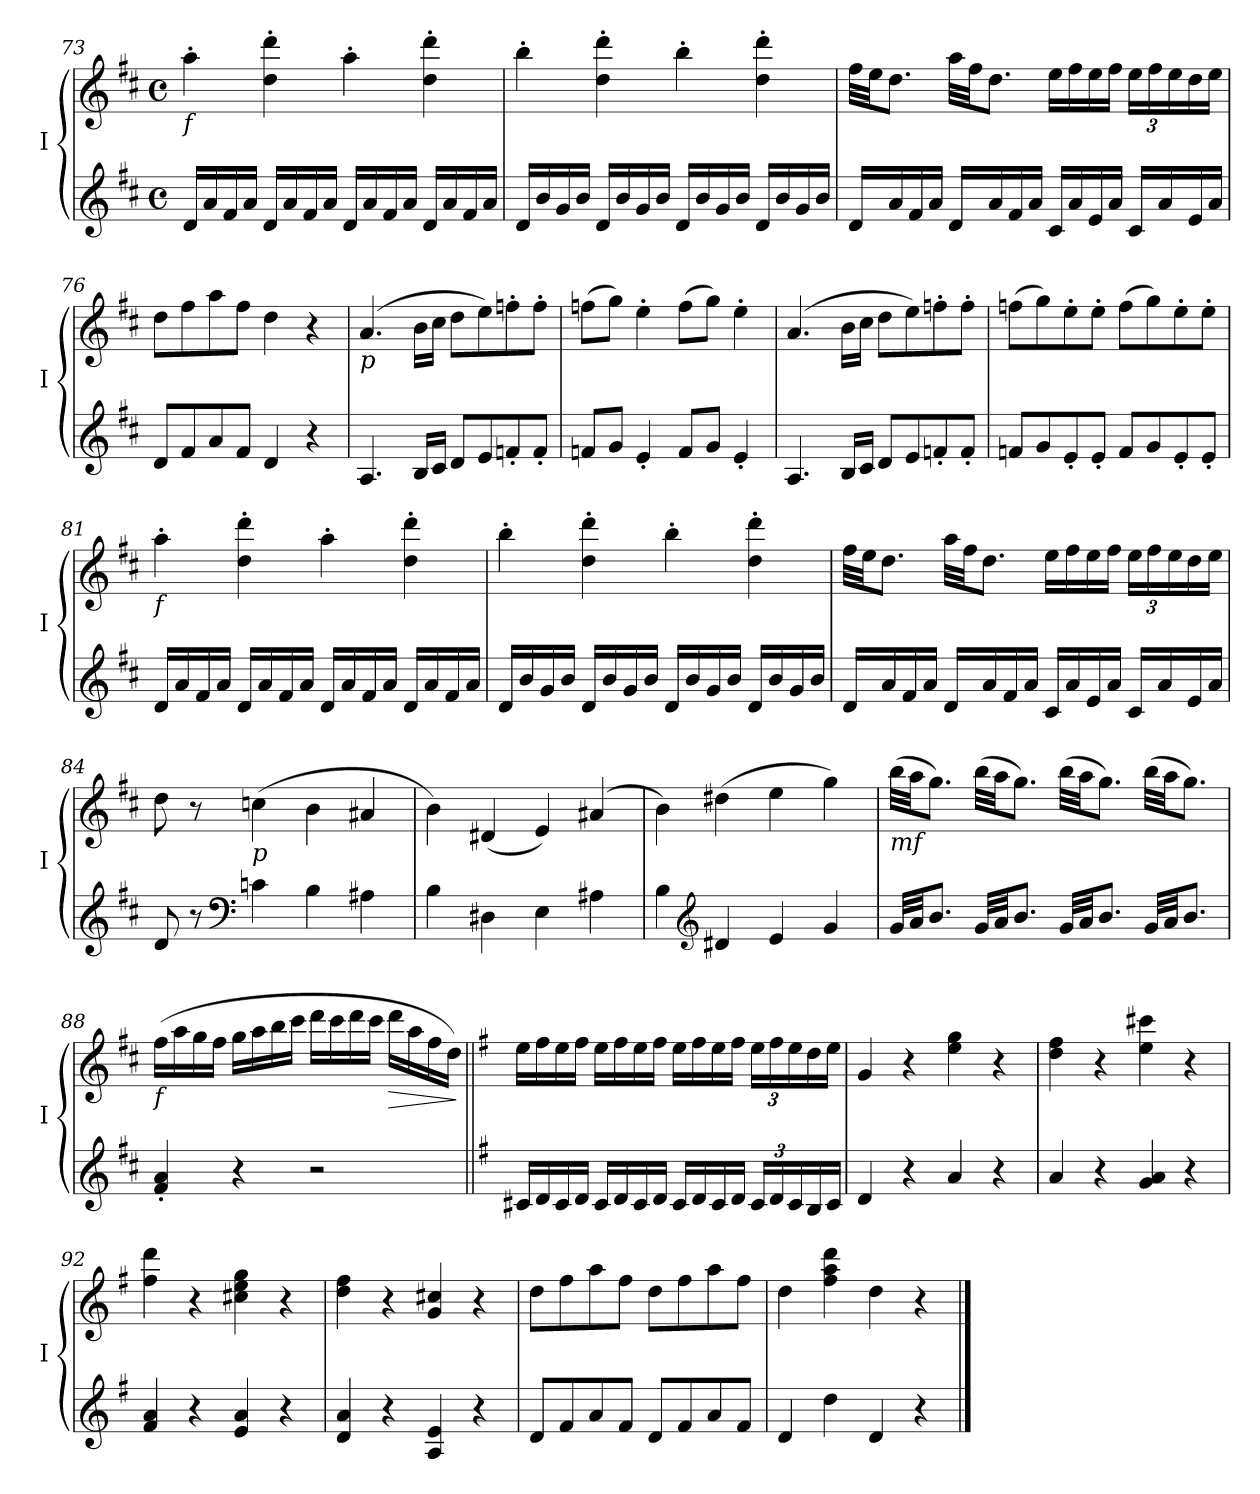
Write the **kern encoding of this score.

**kern	**kern	**dynam
*part1	*part1	*part1
*staff2	*staff1	*staff1/2
*I"I	*	*
*I'I	*	*
*clefG2	*clefG2	*
*k[f#c#]	*k[f#c#]	*
*M4/4	*M4/4	*
*met(c)	*met(c)	*
=73	=73	=73
!	!LO:TX:b:i:t=f	!
16d/LL	4aa'\	.
16a/	.	.
16f#/	.	.
16a/JJ	.	.
16d/LL	4dd\' 4ddd\'	.
16a/	.	.
16f#/	.	.
16a/JJ	.	.
16d/LL	4aa'\	.
16a/	.	.
16f#/	.	.
16a/JJ	.	.
16d/LL	4dd\' 4ddd\'	.
16a/	.	.
16f#/	.	.
16a/JJ	.	.
=74	=74	=74
16d/LL	4bb'\	.
16b/	.	.
16g/	.	.
16b/JJ	.	.
16d/LL	4dd\' 4ddd\'	.
16b/	.	.
16g/	.	.
16b/JJ	.	.
16d/LL	4bb'\	.
16b/	.	.
16g/	.	.
16b/JJ	.	.
16d/LL	4dd\' 4ddd\'	.
16b/	.	.
16g/	.	.
16b/JJ	.	.
=75	=75	=75
16d/LL	32ff#\LLL	.
.	32ee\JJ	.
16a/	8.dd\J	.
16f#/	.	.
16a/JJ	.	.
16d/LL	32aa\LLL	.
.	32ff#\JJ	.
16a/	8.dd\J	.
16f#/	.	.
16a/JJ	.	.
16c#/LL	16ee\LL	.
16a/	16ff#\	.
16e/	16ee\	.
16a/JJ	16ff#\JJ	.
*	*Xbrackettup	*
16c#/LL	24ee\LL	.
.	24ff#\	.
16a/	.	.
.	24ee\	.
16e/	16dd\	.
16a/JJ	16ee\JJ	.
=76	=76	=76
8d/L	8dd\L	.
8f#/	8ff#\	.
8a/	8aa\	.
8f#/J	8ff#\J	.
4d/	4dd\	.
4r	4r	.
=77	=77	=77
!	!LO:TX:b:i:t=p	!
4.A/	(>4.a/	.
16B/LL	16b\LL	.
16c#/JJ	16cc#\JJ	.
8d/L	8dd\L	.
8e/	8ee\)	.
8fn'/	8ffn'\	.
8f'/J	8ff'\J	.
=78	=78	=78
8fn/L	(>8ffn\L	.
8g/J	8gg\J)	.
4e'/	4ee'\	.
8f/L	(>8ff\L	.
8g/J	8gg\J)	.
4e'/	4ee'\	.
=79	=79	=79
4.A/	(>4.a/	.
16B/LL	16b\LL	.
16c#/JJ	16cc#\JJ	.
8d/L	8dd\L	.
8e/	8ee\)	.
8fn'/	8ffn'\	.
8f'/J	8ff'\J	.
=80	=80	=80
8fn/L	(>8ffn\L	.
8g/	8gg\)	.
8e'/	8ee'\	.
8e'/J	8ee'\J	.
8f/L	(>8ff\L	.
8g/	8gg\)	.
8e'/	8ee'\	.
8e'/J	8ee'\J	.
=81	=81	=81
!	!LO:TX:b:i:t=f	!
16d/LL	4aa'\	.
16a/	.	.
16f#/	.	.
16a/JJ	.	.
16d/LL	4dd\' 4ddd\'	.
16a/	.	.
16f#/	.	.
16a/JJ	.	.
16d/LL	4aa'\	.
16a/	.	.
16f#/	.	.
16a/JJ	.	.
16d/LL	4dd\' 4ddd\'	.
16a/	.	.
16f#/	.	.
16a/JJ	.	.
=82	=82	=82
16d/LL	4bb'\	.
16b/	.	.
16g/	.	.
16b/JJ	.	.
16d/LL	4dd\' 4ddd\'	.
16b/	.	.
16g/	.	.
16b/JJ	.	.
16d/LL	4bb'\	.
16b/	.	.
16g/	.	.
16b/JJ	.	.
16d/LL	4dd\' 4ddd\'	.
16b/	.	.
16g/	.	.
16b/JJ	.	.
=83	=83	=83
16d/LL	32ff#\LLL	.
.	32ee\JJ	.
16a/	8.dd\J	.
16f#/	.	.
16a/JJ	.	.
16d/LL	32aa\LLL	.
.	32ff#\JJ	.
16a/	8.dd\J	.
16f#/	.	.
16a/JJ	.	.
16c#/LL	16ee\LL	.
16a/	16ff#\	.
16e/	16ee\	.
16a/JJ	16ff#\JJ	.
16c#/LL	24ee\LL	.
.	24ff#\	.
16a/	.	.
.	24ee\	.
16e/	16dd\	.
16a/JJ	16ee\JJ	.
=84	=84	=84
8d/	8dd\	.
8r	8r	.
*clefF4	*	*
!	!LO:TX:b:i:t=p	!
4cn\	(>4ccn\	.
4B\	4b\	.
4A#X\	4a#X/	.
=85	=85	=85
4B\	4b\)	.
4D#X\	(<4d#X/	.
4E\	4e/)	.
4A#X\	(<4a#X/	.
=86	=86	=86
4B\	4b\)	.
*clefG2	*	*
4d#X/	(>4dd#X\	.
4e/	4ee\	.
4g/	4gg\)	.
=87	=87	=87
!	!LO:TX:b:i:t=mf	!
32g/LLL	(>32bb\LLL	.
32a/JJ	32aa\JJ	.
8.b/J	8.gg\J)	.
32g/LLL	(>32bb\LLL	.
32a/JJ	32aa\JJ	.
8.b/J	8.gg\J)	.
32g/LLL	(>32bb\LLL	.
32a/JJ	32aa\JJ	.
8.b/J	8.gg\J)	.
32g/LLL	(>32bb\LLL	.
32a/JJ	32aa\JJ	.
8.b/J	8.gg\J)	.
=88	=88	=88
!	!LO:TX:b:i:t=f	!
4f#/' 4a/'	(>16ff#\LL	.
.	16aa\	.
.	16gg\	.
.	16ff#\JJ	.
4r	16gg\LL	.
.	16aa\	.
.	16bb\	.
.	16ccc#\JJ	.
2r	16ddd\LL	.
.	16ccc#\	.
.	16ddd\	.
.	16ccc#\JJ	.
!	!	!LO:HP:b
.	16ddd\LL	>
.	16aa\	.
.	16ff#\	.
.	16dd\JJ)	.
.	.	]
=89||	=89||	=89||
*k[f#]	*k[f#]	*
16c#X/LL	16ee\LL	.
16d/	16ff#\	.
16c#/	16ee\	.
16d/JJ	16ff#\JJ	.
16c#/LL	16ee\LL	.
16d/	16ff#\	.
16c#/	16ee\	.
16d/JJ	16ff#\JJ	.
16c#/LL	16ee\LL	.
16d/	16ff#\	.
16c#/	16ee\	.
16d/JJ	16ff#\JJ	.
*Xbrackettup	*	*
24c#/LL	24ee\LL	.
24d/	24ff#\	.
24c#/	24ee\	.
16B/	16dd\	.
16c#/JJ	16ee\JJ	.
=90	=90	=90
4d/	4g/	.
4r	4r	.
4a/	4ee\ 4gg\	.
4r	4r	.
=91	=91	=91
4a/	4dd\ 4ff#\	.
4r	4r	.
4g/ 4a/	4ee\ 4ccc#X\	.
4r	4r	.
=92	=92	=92
4f#/ 4a/	4ff#\ 4ddd\	.
4r	4r	.
4e/ 4a/	4cc#X\ 4ee\ 4gg\	.
4r	4r	.
=93	=93	=93
4d/ 4a/	4dd\ 4ff#\	.
4r	4r	.
4A/ 4e/	4g/ 4cc#X/	.
4r	4r	.
=94	=94	=94
8d/L	8dd\L	.
8f#/	8ff#\	.
8a/	8aa\	.
8f#/J	8ff#\J	.
8d/L	8dd\L	.
8f#/	8ff#\	.
8a/	8aa\	.
8f#/J	8ff#\J	.
=95	=95	=95
4d/	4dd\	.
4dd\	4ff#\ 4aa\ 4ddd\	.
4d/	4dd\	.
4r	4r	.
==	==	==
*-	*-	*-
